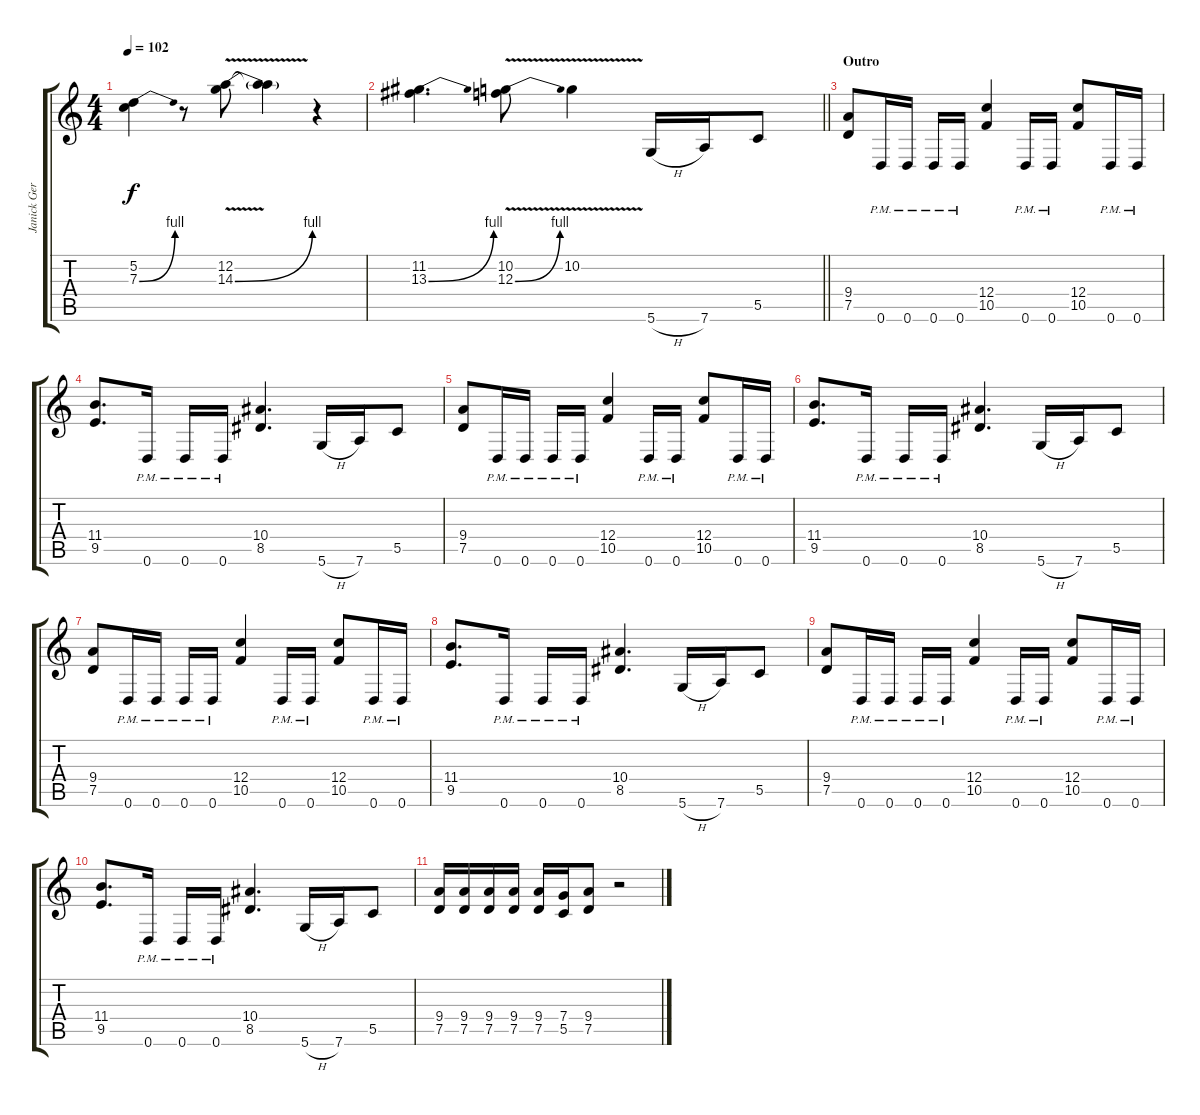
\track ("Janick Gers" "Janick Ger") {instrument overdrivenguitar}
\staff {score tabs}
\tuning (D4 A3 F3 C3 G2 D2) {hide}
\ts (4 4)
\tempo 102
\clef g2
\ks c
(5.2 7.3{be (bend 0 0 60 4)}).4{dy f} r.8 (12.2 14.3{be (bend 0 0 60 4) v}).8 (12.2{t} 14.3{t}).4 r.4 |
\barLineRight lightlight
(11.2 13.3{be (bend 0 0 60 4)}).4{d} (10.2 12.3{be (bend 0 0 60 4) v}).8 10.2{v}.4 5.6{h}.16 7.6.16 5.5.8 |
\section ("" "Outro")
(9.4 7.5).8 0.6{pm}.16 0.6{pm}.16 0.6{pm}.16 0.6{pm}.16 (12.4 10.5).4 0.6{pm}.16 0.6{pm}.16 (12.4 10.5).8 0.6{pm}.16 0.6{pm}.16 |
(11.4 9.5).8{d} 0.6{pm}.16 0.6{pm}.16 0.6{pm}.16 (10.4 8.5).4{d} 5.6{h}.16 7.6.16 5.5.8 |
(9.4 7.5).8 0.6{pm}.16 0.6{pm}.16 0.6{pm}.16 0.6{pm}.16 (12.4 10.5).4 0.6{pm}.16 0.6{pm}.16 (12.4 10.5).8 0.6{pm}.16 0.6{pm}.16 |
(11.4 9.5).8{d} 0.6{pm}.16 0.6{pm}.16 0.6{pm}.16 (10.4 8.5).4{d} 5.6{h}.16 7.6.16 5.5.8 |
(9.4 7.5).8 0.6{pm}.16 0.6{pm}.16 0.6{pm}.16 0.6{pm}.16 (12.4 10.5).4 0.6{pm}.16 0.6{pm}.16 (12.4 10.5).8 0.6{pm}.16 0.6{pm}.16 |
(11.4 9.5).8{d} 0.6{pm}.16 0.6{pm}.16 0.6{pm}.16 (10.4 8.5).4{d} 5.6{h}.16 7.6.16 5.5.8 |
(9.4 7.5).8 0.6{pm}.16 0.6{pm}.16 0.6{pm}.16 0.6{pm}.16 (12.4 10.5).4 0.6{pm}.16 0.6{pm}.16 (12.4 10.5).8 0.6{pm}.16 0.6{pm}.16 |
(11.4 9.5).8{d} 0.6{pm}.16 0.6{pm}.16 0.6{pm}.16 (10.4 8.5).4{d} 5.6{h}.16 7.6.16 5.5.8 |
(9.4 7.5).16 (9.4 7.5).16 (9.4 7.5).16 (9.4 7.5).16 (9.4 7.5).16 (7.4 5.5).16 (9.4 7.5).8 r.2
